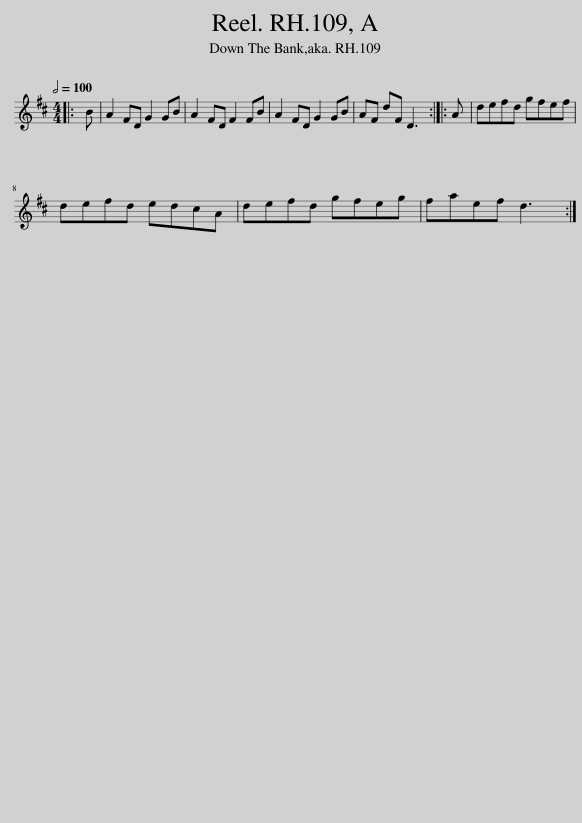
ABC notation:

X:1
L:1/8
Q:1/2=100
M:4/4
I:linebreak $
K:D
V:1 treble
V:1
|: B | A2 FD G2 GB | A2 FD F2 FB | A2 FD G2 GB | AF dF D3 :: %5
 A | defd gfef |$ defd edcA | defd gfeg | faef d3 :| %10
